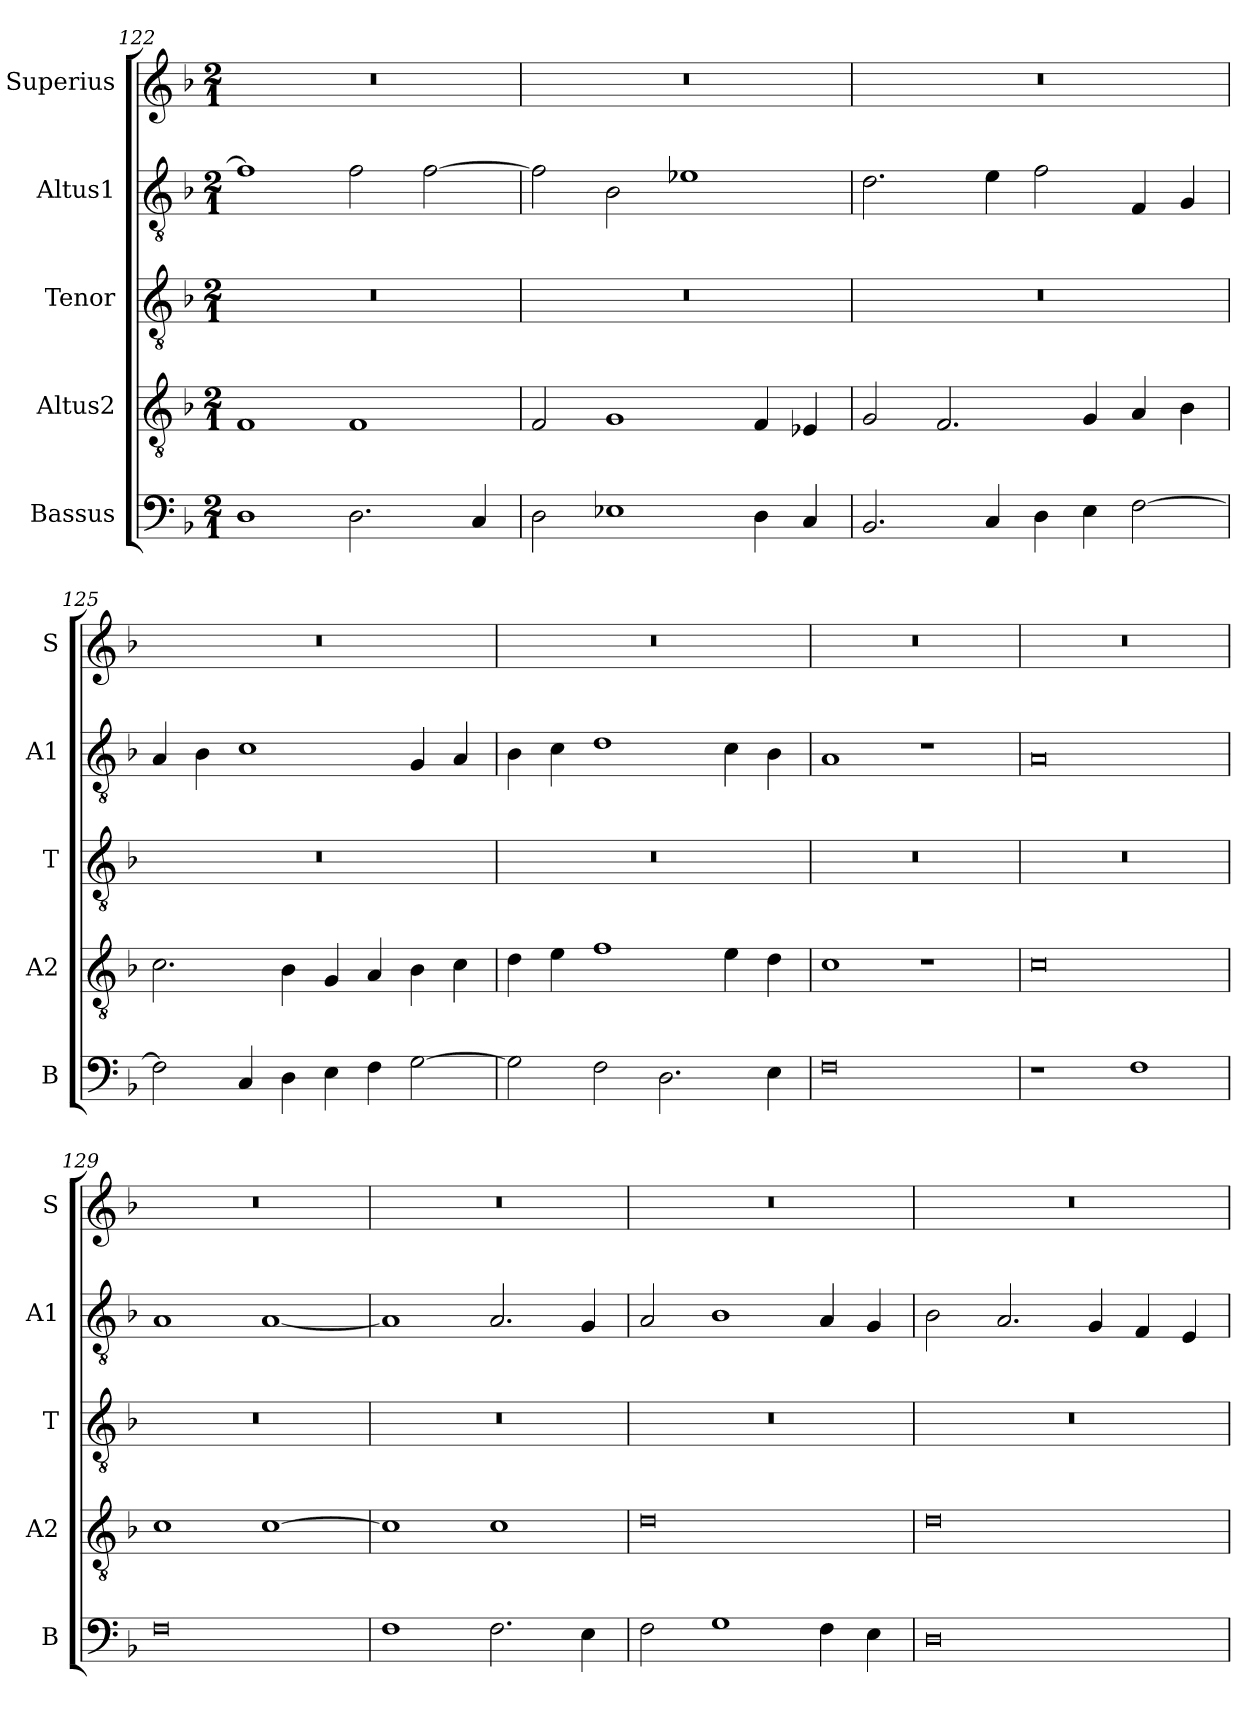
**kern	**kern	**kern	**kern	**kern
*part5	*part4	*part3	*part2	*part1
*staff5	*staff4	*staff3	*staff2	*staff1
*I"Bassus	*I"Altus2	*I"Tenor	*I"Altus1	*I"Superius
*I'B	*I'A2	*I'T	*I'A1	*I'S
*clefF4	*clefGv2	*clefGv2	*clefGv2	*clefG2
*k[b-]	*k[b-]	*k[b-]	*k[b-]	*k[b-]
*M2/1	*M2/1	*M2/1	*M2/1	*M2/1
=122	=122	=122	=122	=122
1D	1F	0r	1f]	0r
2.D\	1F	.	2f\	.
.	.	.	[2f\	.
4C/	.	.	.	.
=123	=123	=123	=123	=123
2D\	2F/	0r	2f\]	0r
1E-X	1G	.	2B-\	.
.	.	.	1e-X	.
4D\	4F/	.	.	.
4C/	4E-X/	.	.	.
=124	=124	=124	=124	=124
2.BB-/	2G/	0r	2.d\	0r
.	2.F/	.	.	.
4C/	.	.	4e\	.
4D\	.	.	2f\	.
4E\	4G/	.	.	.
[2F\	4A/	.	4F/	.
.	4B-\	.	4G/	.
=125	=125	=125	=125	=125
2F\]	2.c\	0r	4A/	0r
.	.	.	4B-\	.
4C/	.	.	1c	.
4D\	4B-\	.	.	.
4E\	4G/	.	.	.
4F\	4A/	.	.	.
[2G\	4B-\	.	4G/	.
.	4c\	.	4A/	.
=126	=126	=126	=126	=126
2G\]	4d\	0r	4B-\	0r
.	4e\	.	4c\	.
2F\	1f	.	1d	.
2.D\	.	.	.	.
.	4e\	.	4c\	.
4E\	4d\	.	4B-\	.
=127	=127	=127	=127	=127
0F	1c	0r	1A	0r
.	1r	.	1r	.
=128	=128	=128	=128	=128
1r	0c	0r	0A	0r
1F	.	.	.	.
=129	=129	=129	=129	=129
0F	1c	0r	1A	0r
.	[1c	.	[1A	.
=130	=130	=130	=130	=130
1F	1c]	0r	1A]	0r
2.F\	1c	.	2.A/	.
4E\	.	.	4G/	.
=131	=131	=131	=131	=131
2F\	0d	0r	2A/	0r
1G	.	.	1B-	.
4F\	.	.	4A/	.
4E\	.	.	4G/	.
=132	=132	=132	=132	=132
0D	0d	0r	2B-\	0r
.	.	.	2.A/	.
.	.	.	4G/	.
.	.	.	4F/	.
.	.	.	4E/	.
=	=	=	=	=
*-	*-	*-	*-	*-
